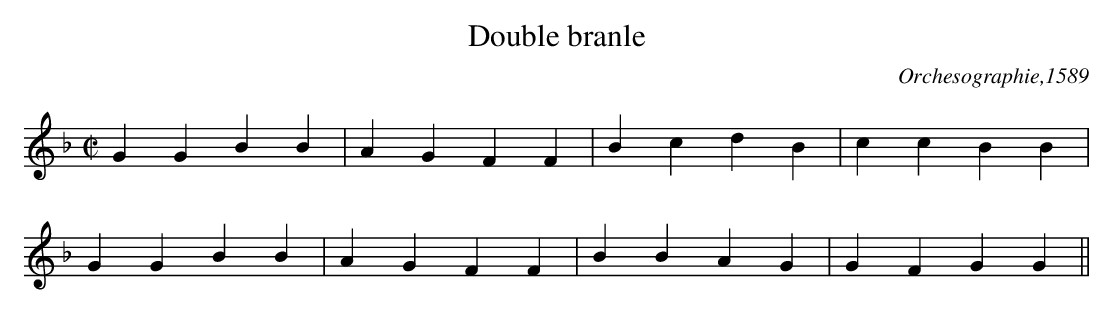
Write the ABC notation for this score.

X:1
T:Double branle
C:Orchesographie,1589
L:1/4
M:C|
K:G dorian
GG BB | AG FF | Bc dB | cc BB |
GG BB | AG FF | BB AG | GF GG ||
